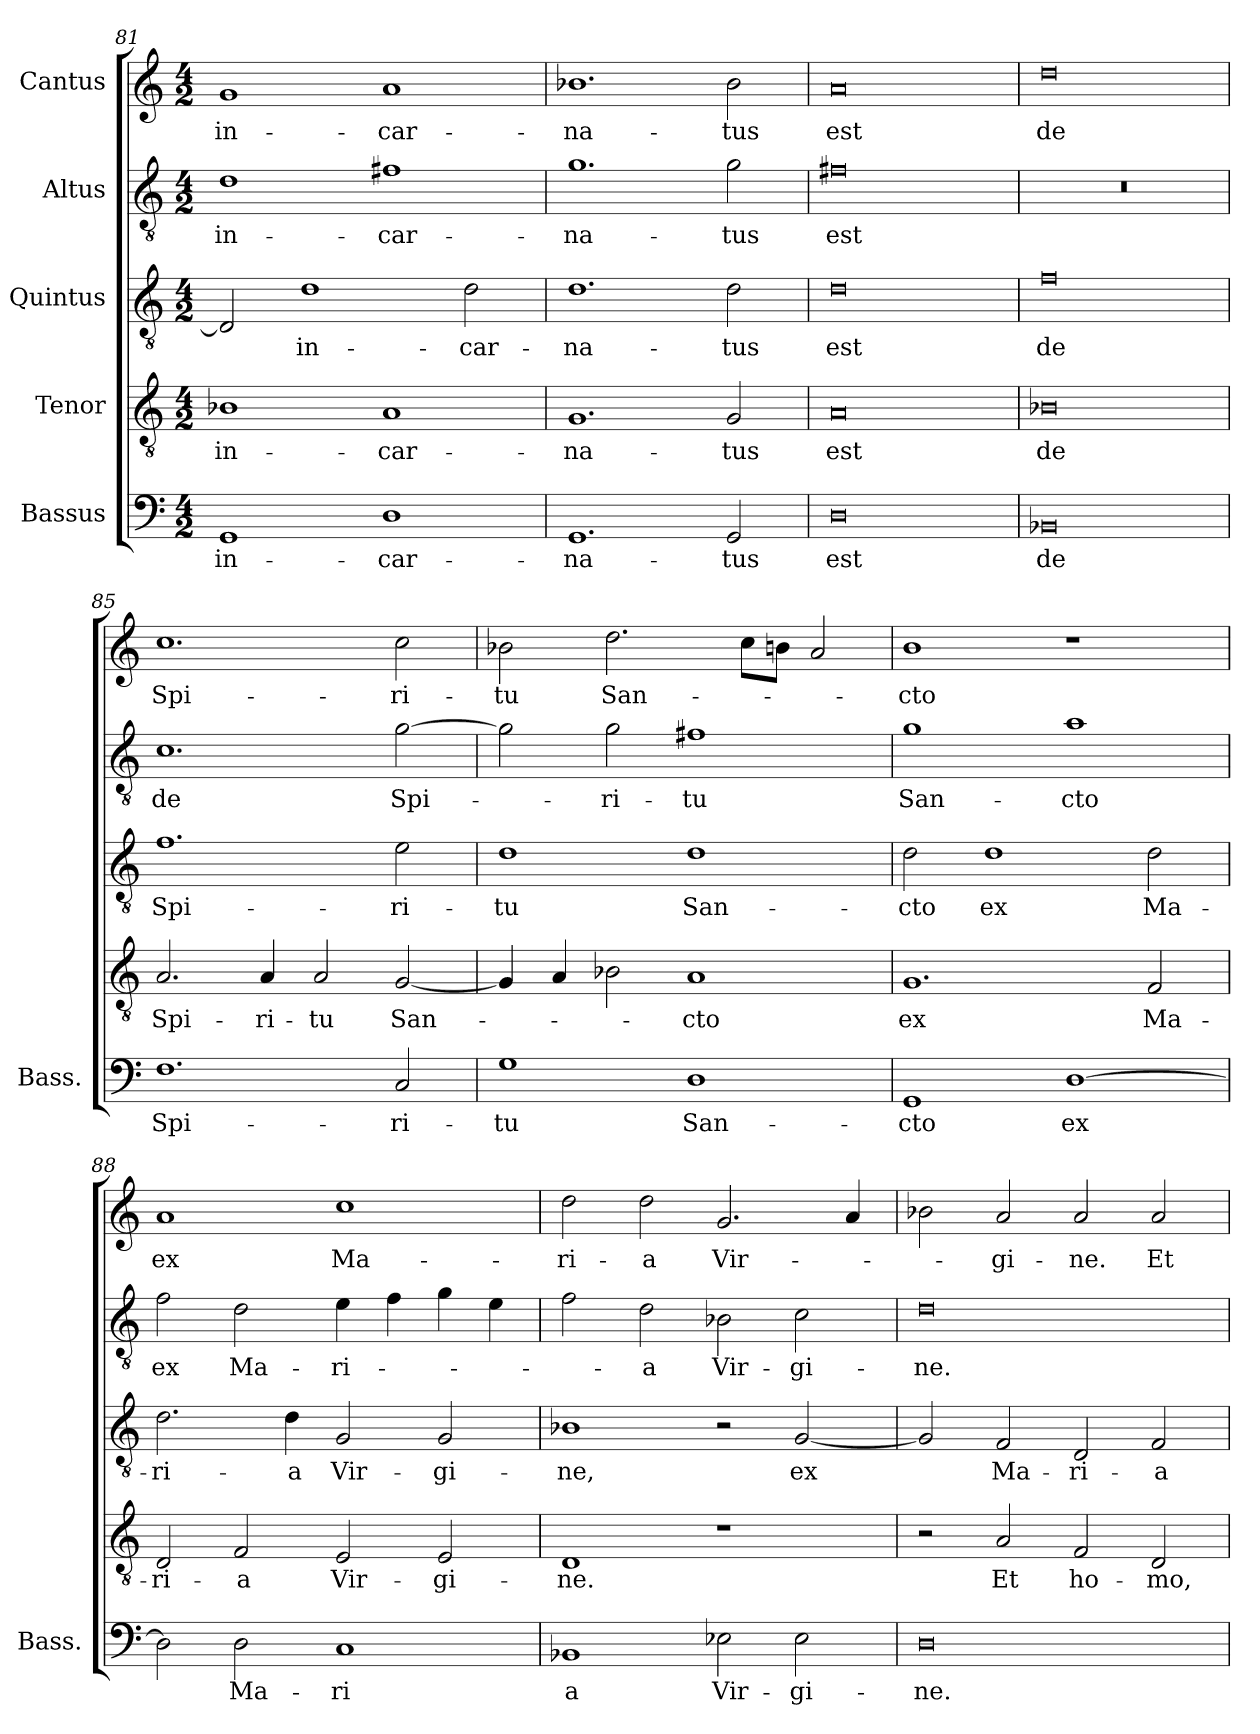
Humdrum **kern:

**kern	**text	**kern	**text	**kern	**text	**kern	**text	**kern	**text
*part5	*part5	*part4	*part4	*part3	*part3	*part2	*part2	*part1	*part1
*staff5	*staff5	*staff4	*staff4	*staff3	*staff3	*staff2	*staff2	*staff1	*staff1
*I"Bassus	*	*I"Tenor	*	*I"Quintus	*	*I"Altus	*	*I"Cantus	*
*I'Bass.	*	*	*	*	*	*	*	*	*
*clefF4	*	*clefGv2	*	*clefGv2	*	*clefGv2	*	*clefG2	*
*	*	*ITrd7c12	*	*ITrd7c12	*	*ITrd7c12	*	*	*
*k[]	*	*k[]	*	*k[]	*	*k[]	*	*k[]	*
*C:	*	*C:	*	*C:	*	*C:	*	*C:	*
*M4/2	*	*M4/2	*	*M4/2	*	*M4/2	*	*M4/2	*
=81	=81	=81	=81	=81	=81	=81	=81	=81	=81
1GG/	in-	1BB-X\	in-	2DD/]	.	1D\	in-	1g/	in-
.	.	.	.	1D\	in-	.	.	.	.
1D\	-car-	1AA/	-car-	.	.	1F#X\	-car-	1a/	-car-
.	.	.	.	2D\	-car-	.	.	.	.
=82	=82	=82	=82	=82	=82	=82	=82	=82	=82
1.GG/	-na-	1.GG/	-na-	1.D\	-na-	1.G\	-na-	1.b-X\	-na-
2GG/	-tus	2GG/	-tus	2D\	-tus	2G\	-tus	2b-\	-tus
=83	=83	=83	=83	=83	=83	=83	=83	=83	=83
0D\	est	0AA/	est	0D\	est	0F#X\	est	0a/	est
=84	=84	=84	=84	=84	=84	=84	=84	=84	=84
0BB-X/	de	0BB-X\	de	0F\	de	0r	.	0dd\	de
=85	=85	=85	=85	=85	=85	=85	=85	=85	=85
1.F\	Spi-	2.AA/	Spi-	1.F\	Spi-	1.C\	de	1.cc\	Spi-
.	.	4AA/	-ri-	.	.	.	.	.	.
.	.	2AA/	-tu	.	.	.	.	.	.
2C/	-ri-	[2GG/	San-	2E\	-ri-	[2G\	Spi-	2cc\	-ri-
=86	=86	=86	=86	=86	=86	=86	=86	=86	=86
1G\	-tu	4GG/]	.	1D\	-tu	2G\]	.	2b-X\	-tu
.	.	4AA/	.	.	.	.	.	.	.
.	.	2BB-X\	.	.	.	2G\	-ri-	2.dd\	San-
1D\	San-	1AA/	-cto	1D\	San-	1F#X\	-tu	.	.
.	.	.	.	.	.	.	.	8cc\L	.
.	.	.	.	.	.	.	.	8b\J	.
.	.	.	.	.	.	.	.	2a/	.
=87	=87	=87	=87	=87	=87	=87	=87	=87	=87
1GG/	-cto	1.GG/	ex	2D\	-cto	1G\	San-	1b\	-cto
.	.	.	.	1D\	ex	.	.	.	.
[1D\	ex	.	.	.	.	1A\	-cto	1r	.
.	.	2FF/	Ma-	2D\	Ma-	.	.	.	.
=88	=88	=88	=88	=88	=88	=88	=88	=88	=88
2D\]	.	2DD/	-ri-	2.D\	-ri-	2F\	ex	1a/	ex
2D\	Ma-	2FF/	-a	.	.	2D\	Ma-	.	.
.	.	.	.	4D\	-a	.	.	.	.
1C/	-ri	2EE/	Vir-	2GG/	Vir-	4E\	-ri-	1cc\	Ma-
.	.	.	.	.	.	4F\	.	.	.
.	.	2EE/	-gi-	2GG/	-gi-	4G\	.	.	.
.	.	.	.	.	.	4E\	.	.	.
=89	=89	=89	=89	=89	=89	=89	=89	=89	=89
1BB-X/	a	1DD/	-ne.	1BB-X\	-ne,	2F\	.	2dd\	-ri-
.	.	.	.	.	.	2D\	-a	2dd\	-a
2E-\	Vir-	1r	.	2r	.	2BB-X\	Vir-	2.g/	Vir-
2E-\	-gi-	.	.	[2GG/	ex	2C\	-gi-	.	.
.	.	.	.	.	.	.	.	4a/	.
=90	=90	=90	=90	=90	=90	=90	=90	=90	=90
0D\	-ne.	2r	.	2GG/]	.	0D\	-ne.	2b-X\	.
.	.	2AA/	Et	2FF/	Ma-	.	.	2a/	-gi-
.	.	2FF/	ho-	2DD/	-ri-	.	.	2a/	-ne.
.	.	2DD/	-mo,	2FF/	-a	.	.	2a/	Et
=	=	=	=	=	=	=	=	=	=
*-	*-	*-	*-	*-	*-	*-	*-	*-	*-
